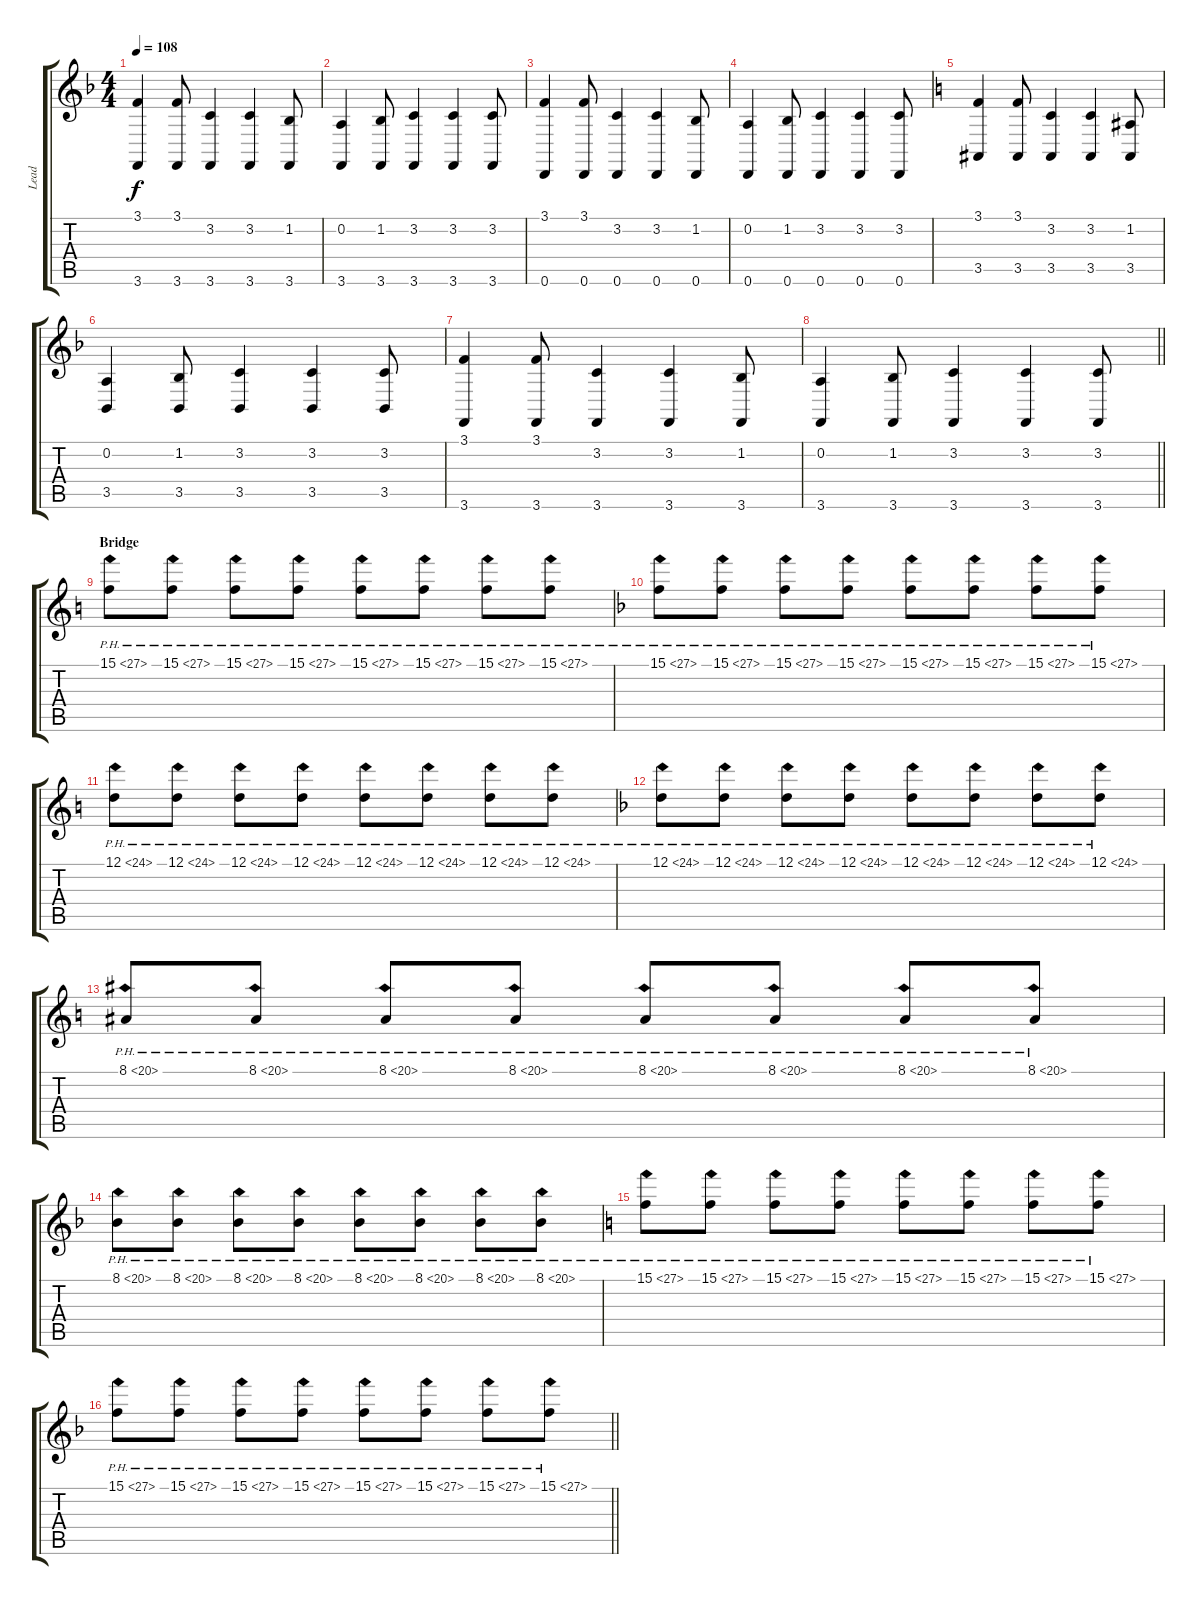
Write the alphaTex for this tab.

\track ("Lead" "Lead") {instrument electricgrandpiano}
\staff {score tabs}
\tuning (D4 A3 F3 C3 G2 D2) {hide}
\ts (4 4)
\tempo 108
\clef g2
\ks f
(3.1 3.6).4{dy f} (3.1 3.6).8 (3.2 3.6).4 (3.2 3.6).4 (1.2 3.6).8 |
(0.2 3.6).4 (1.2 3.6).8 (3.2 3.6).4 (3.2 3.6).4 (3.2 3.6).8 |
(3.1 0.6).4 (3.1 0.6).8 (3.2 0.6).4 (3.2 0.6).4 (1.2 0.6).8 |
(0.2 0.6).4 (1.2 0.6).8 (3.2 0.6).4 (3.2 0.6).4 (3.2 0.6).8 |
\ks c
(3.1 3.5).4 (3.1 3.5).8 (3.2 3.5).4 (3.2 3.5).4 (1.2 3.5).8 |
\ks f
(0.2 3.5).4 (1.2 3.5).8 (3.2 3.5).4 (3.2 3.5).4 (3.2 3.5).8 |
(3.1 3.6).4 (3.1 3.6).8 (3.2 3.6).4 (3.2 3.6).4 (1.2 3.6).8 |
\barLineRight lightlight
(0.2 3.6).4 (1.2 3.6).8 (3.2 3.6).4 (3.2 3.6).4 (3.2 3.6).8 |
\section ("" "Bridge")
\ks c
15.1{ph 12}.8 15.1{ph 12}.8 15.1{ph 12}.8 15.1{ph 12}.8 15.1{ph 12}.8 15.1{ph 12}.8 15.1{ph 12}.8 15.1{ph 12}.8 |
\ks f
15.1{ph 12}.8 15.1{ph 12}.8 15.1{ph 12}.8 15.1{ph 12}.8 15.1{ph 12}.8 15.1{ph 12}.8 15.1{ph 12}.8 15.1{ph 12}.8 |
\ks c
12.1{ph 12}.8 12.1{ph 12}.8 12.1{ph 12}.8 12.1{ph 12}.8 12.1{ph 12}.8 12.1{ph 12}.8 12.1{ph 12}.8 12.1{ph 12}.8 |
\ks f
12.1{ph 12}.8 12.1{ph 12}.8 12.1{ph 12}.8 12.1{ph 12}.8 12.1{ph 12}.8 12.1{ph 12}.8 12.1{ph 12}.8 12.1{ph 12}.8 |
\ks c
8.1{ph 12}.8 8.1{ph 12}.8 8.1{ph 12}.8 8.1{ph 12}.8 8.1{ph 12}.8 8.1{ph 12}.8 8.1{ph 12}.8 8.1{ph 12}.8 |
\ks f
8.1{ph 12}.8 8.1{ph 12}.8 8.1{ph 12}.8 8.1{ph 12}.8 8.1{ph 12}.8 8.1{ph 12}.8 8.1{ph 12}.8 8.1{ph 12}.8 |
\ks c
15.1{ph 12}.8 15.1{ph 12}.8 15.1{ph 12}.8 15.1{ph 12}.8 15.1{ph 12}.8 15.1{ph 12}.8 15.1{ph 12}.8 15.1{ph 12}.8 |
\barLineRight lightlight
\ks f
15.1{ph 12}.8 15.1{ph 12}.8 15.1{ph 12}.8 15.1{ph 12}.8 15.1{ph 12}.8 15.1{ph 12}.8 15.1{ph 12}.8 15.1{ph 12}.8
